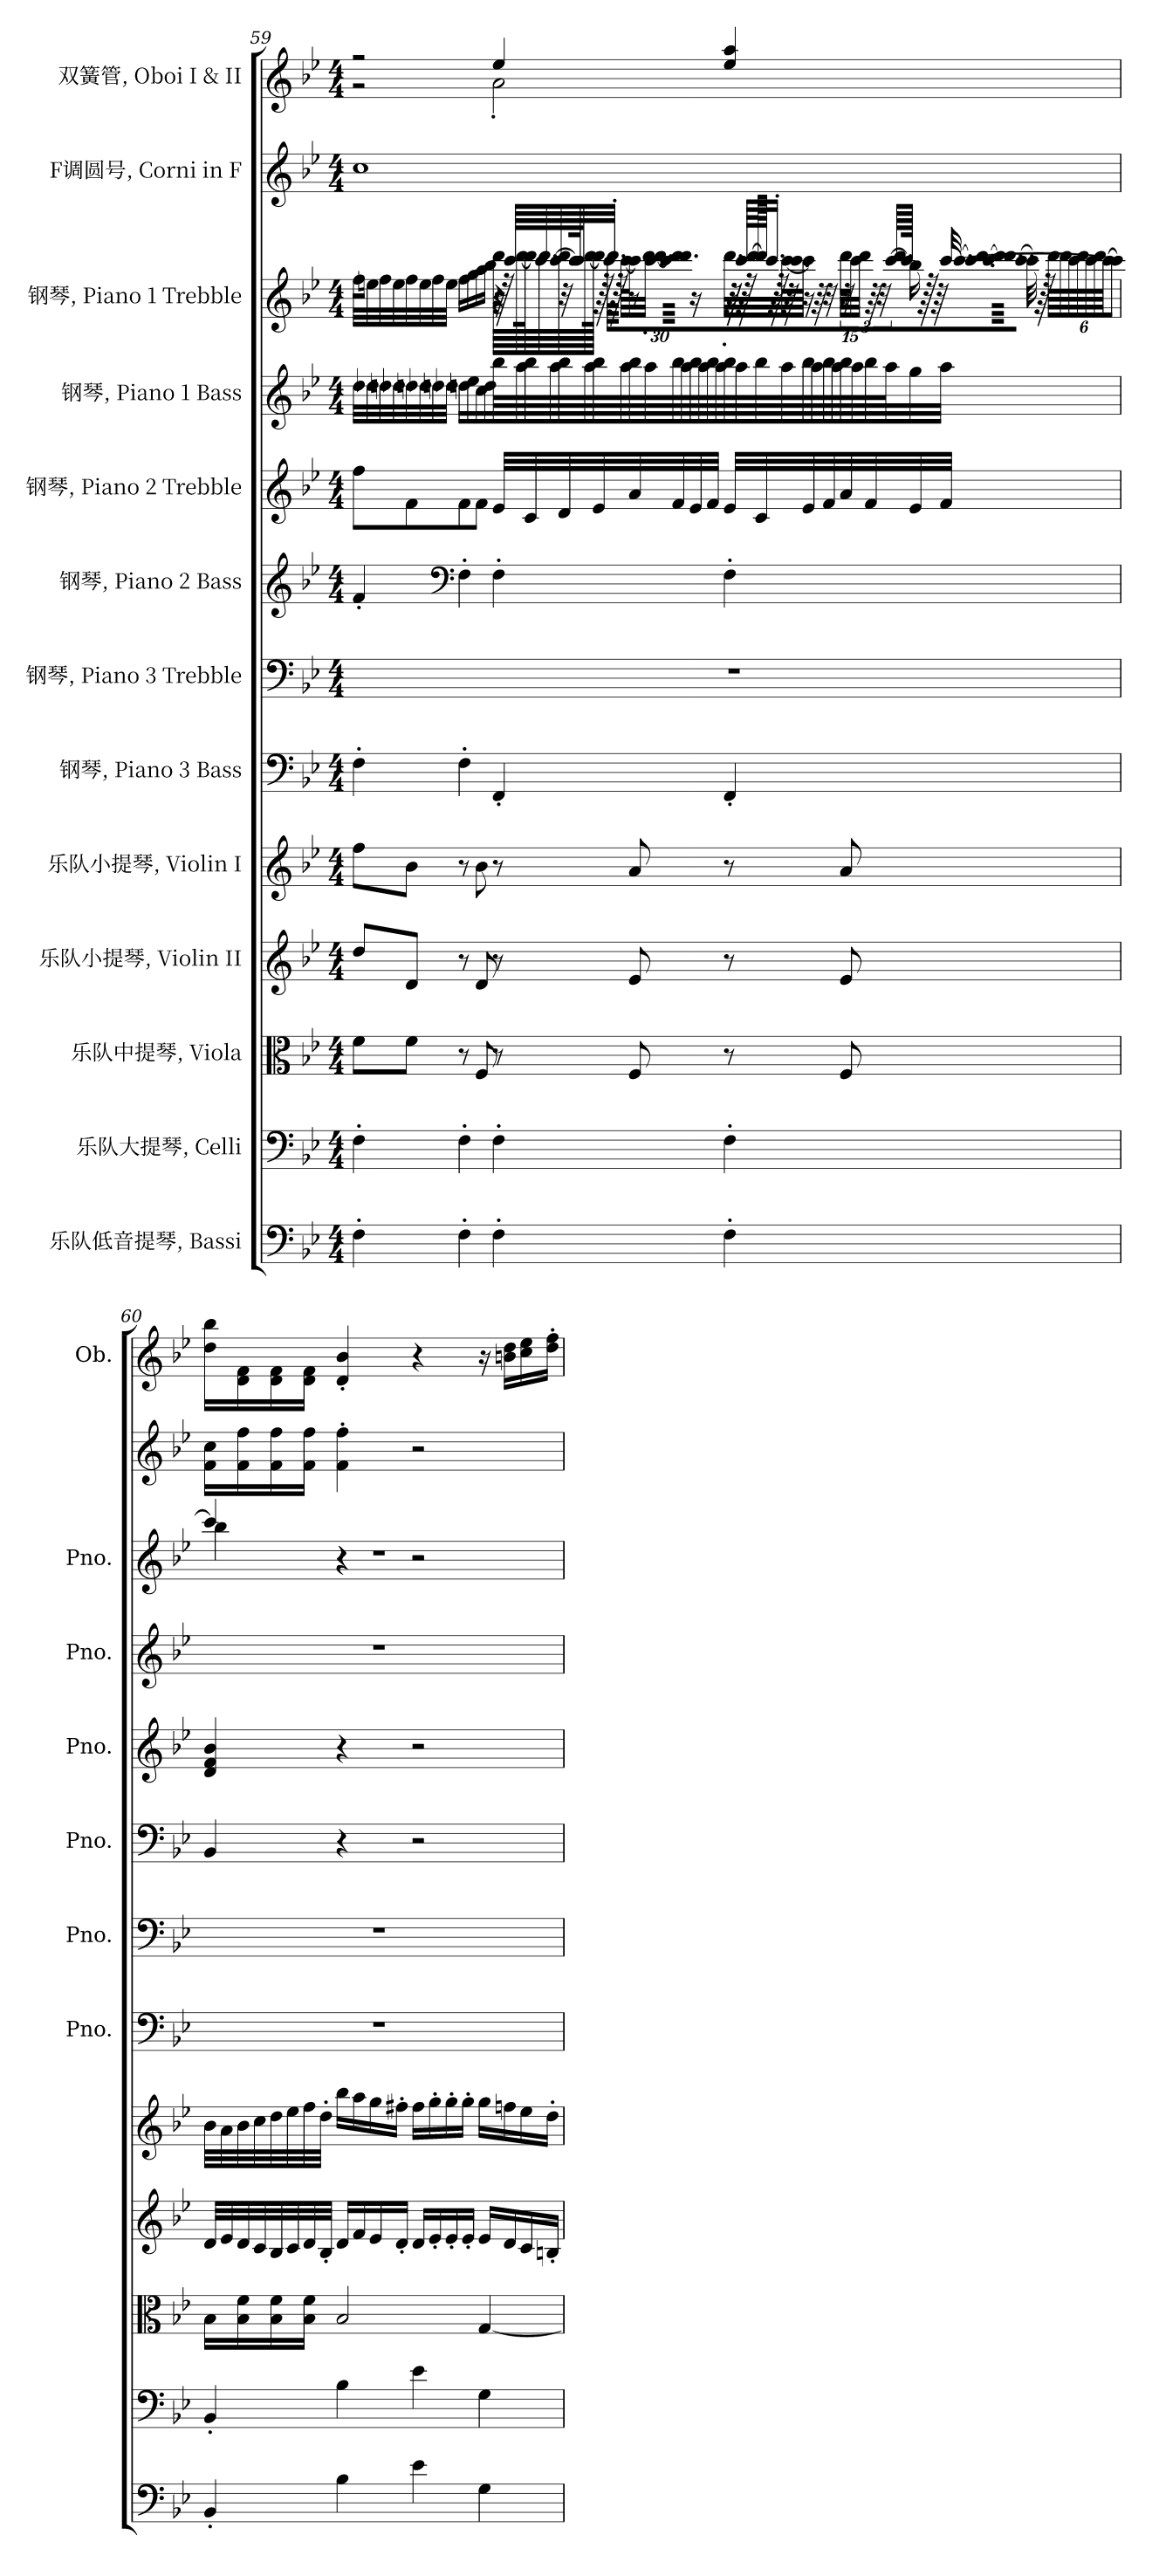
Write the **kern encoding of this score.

**kern	**kern	**kern	**kern	**kern	**kern	**kern	**kern	**kern	**kern	**kern	**kern	**kern
*part13	*part12	*part11	*part10	*part9	*part8	*part7	*part6	*part5	*part4	*part3	*part2	*part1
*staff13	*staff12	*staff11	*staff10	*staff9	*staff8	*staff7	*staff6	*staff5	*staff4	*staff3	*staff2	*staff1
*I"乐队低音提琴, Bassi	*I"乐队大提琴, Celli	*I"乐队中提琴, Viola	*I"乐队小提琴, Violin II	*I"乐队小提琴, Violin I	*I"钢琴, Piano 3 Bass	*I"钢琴, Piano 3 Trebble	*I"钢琴, Piano 2 Bass	*I"钢琴, Piano 2 Trebble	*I"钢琴, Piano 1 Bass	*I"钢琴, Piano 1 Trebble	*I"F调圆号, Corni in F	*I"双簧管, Oboi I &amp; II
*	*	*	*	*	*I'Pno.	*I'Pno.	*I'Pno.	*I'Pno.	*I'Pno.	*I'Pno.	*	*I'Ob.
!!LO:PB:g=z
*clefF4	*clefF4	*clefC3	*clefG2	*clefG2	*clefF4	*clefF4	*clefG2	*clefG2	*clefG2	*clefG2	*clefG2	*clefG2
*ITrd7c12	*	*	*	*	*	*	*	*	*	*	*ITrd4c7	*
*k[b-e-]	*k[b-e-]	*k[b-e-]	*k[b-e-]	*k[b-e-]	*k[b-e-]	*k[b-e-]	*k[b-e-]	*k[b-e-]	*k[b-e-]	*k[b-e-]	*k[b-e-a-]	*k[b-e-]
*M4/4	*M4/4	*M4/4	*M4/4	*M4/4	*M4/4	*M4/4	*M4/4	*M4/4	*M4/4	*M4/4	*M4/4	*M4/4
=59	=59	=59	=59	=59	=59	=59	=59	=59	=59	=59	=59	=59
*	*	*	*	*	*	*	*	*	*	*^	*	*^
*	*	*	*	*	*	*	*	*	*	*	*^	*	*	*
*	*	*	*	*	*	*	*	*	*	*	*	*^	*	*	*
4FF'\	4F'\	8f\L	8dd/L	8ff\L	4F'\	1r	4f'/	8ff\L	32dd\LLL	2r	2r	2r	32ff\LLL	1f	2r	2r
.	.	.	.	.	.	.	.	.	32dd-X\	.	.	.	32een\	.	.	.
.	.	.	.	.	.	.	.	.	32ddn\	.	.	.	32ff\	.	.	.
.	.	.	.	.	.	.	.	.	32dd-X\	.	.	.	32ee\	.	.	.
.	.	8f\J	8d/J	8b-\J	.	.	.	8f\	32ddn\	.	.	.	32ff\	.	.	.
.	.	.	.	.	.	.	.	.	32dd-X\	.	.	.	32ee\	.	.	.
.	.	.	.	.	.	.	.	.	32ddn\	.	.	.	32ff\	.	.	.
.	.	.	.	.	.	.	.	.	32dd-X\JJJ	.	.	.	32ee\JJJ	.	.	.
*	*	*	*	*	*	*	*clefF4	*	*	*	*	*	*	*	*	*
4FF'\	4F'\	8r	8r	8r	4F'\	.	4F'\	8f\	16ddn\LL	.	.	.	16ff\LL	.	.	.
.	.	.	.	.	.	.	.	.	16ee-\	.	.	.	16gg\	.	.	.
.	.	8F/	8d/	8b-\	.	.	.	8f\J	16cc\	.	.	.	16aa\	.	.	.
.	.	.	.	.	.	.	.	.	16dd\	.	.	.	16bb-\JJ	.	.	.
4FF'\	4F'\	8r	8r	8r	4FF'/	.	4F'\	32e-/LLL	64bb-\LL	4r	64ddd\LLLL	128r	16r	.	4ee-/	2a'\
.	.	.	.	.	.	.	.	.	.	.	.	64.ccc/LLLL	.	.	.	.
.	.	.	.	.	.	.	.	.	64aa\	.	[64ddd\	.	.	.	.	.
.	.	.	.	.	.	.	.	32c/	64bb-\	.	128ddd\K]	64ccc/	.	.	.	.
.	.	.	.	.	.	.	.	.	.	.	64.ddd\	.	.	.	.	.
.	.	.	.	.	.	.	.	.	64aa\	.	.	[64ccc/	.	.	.	.
.	.	.	.	.	.	.	.	32d/	64bb-\	.	64ddd\	128ccc/K]	32r	.	.	.
.	.	.	.	.	.	.	.	.	.	.	.	64.ccc/J	.	.	.	.
.	.	.	.	.	.	.	.	.	64aa\	.	[64ddd\	.	.	.	.	.
.	.	.	.	.	.	.	.	32e-/	64bb-\	.	128ddd\JJJJk]	32ccc'/JJJ	128r	.	.	.
.	.	.	.	.	.	.	.	.	.	.	128r	.	64.ddd\LLLL	.	.	.
.	.	.	.	.	.	.	.	.	64aa\	.	[64ccc\LLLL	.	.	.	.	.
*	*	*	*	*	*	*	*	*	*	*	*	*	*Xbrackettup	*	*	*
!	!	!	!	!	!	!	!	!	!	!	!	!	!LO:N:vis=256%9	!	!	!
.	.	8F/	8e-/	8a/	.	.	.	32a/	64bb-\	.	64ccc\J]	8r	960%17ddd\	.	.	.
.	.	.	.	.	.	.	.	.	64aa\	.	32.ccc'\JJJ	.	.	.	.	.
!	!	!	!	!	!	!	!	!	!	!	!	!	!LO:N:vis=256.	!	!	!
.	.	.	.	.	.	.	.	.	.	.	.	.	[1920%17ddd\K	.	.	.
!	!	!	!	!	!	!	!	!	!	!	!	!	!LO:N:vis=256%9	!	!	!
.	.	.	.	.	.	.	.	.	.	.	.	.	960%17ccc\ 960%17ddd\]	.	.	.
.	.	.	.	.	.	.	.	32f/	64bb-\	.	.	.	.	.	.	.
.	.	.	.	.	.	.	.	.	.	.	.	.	1920ryy	.	.	.
!	!	!	!	!	!	!	!	!	!	!	!	!	!LO:N:vis=256.	!	!	!
.	.	.	.	.	.	.	.	.	.	.	.	.	1920%17ddd\L	.	.	.
.	.	.	.	.	.	.	.	.	64aa\	.	.	.	.	.	.	.
!	!	!	!	!	!	!	!	!	!	!	!	!	!LO:N:vis=256.	!	!	!
.	.	.	.	.	.	.	.	.	.	.	.	.	1920%17ccc\	.	.	.
!	!	!	!	!	!	!	!	!	!	!	!	!	!LO:N:vis=256.	!	!	!
.	.	.	.	.	.	.	.	32e-/	64bb-\	.	16r	.	1920%17ddd\	.	.	.
!	!	!	!	!	!	!	!	!	!	!	!	!	!LO:N:vis=256.	!	!	!
.	.	.	.	.	.	.	.	.	.	.	.	.	[1920%17ccc\	.	.	.
.	.	.	.	.	.	.	.	.	64aa\	.	.	.	.	.	.	.
!	!	!	!	!	!	!	!	!	!	!	!	!	!LO:N:vis=256.	!	!	!
.	.	.	.	.	.	.	.	.	.	.	.	.	1920%17ccc\] [1920%17ddd\J	.	.	.
!	!	!	!	!	!	!	!	!	!	!	!	!	!LO:N:vis=256%9	!	!	!
.	.	.	.	.	.	.	.	.	.	.	.	.	960%17ccc\ 960%17ddd\]	.	.	.
.	.	.	.	.	.	.	.	32f/JJJ	64bb-\	.	.	.	.	.	.	.
.	.	.	.	.	.	.	.	.	.	.	.	.	1920ryy	.	.	.
!	!	!	!	!	!	!	!	!	!	!	!	!	!LO:N:vis=256.	!	!	!
.	.	.	.	.	.	.	.	.	.	.	.	.	1920%17ddd\L	.	.	.
.	.	.	.	.	.	.	.	.	64aa\	.	.	.	.	.	.	.
!	!	!	!	!	!	!	!	!	!	!	!	!	!LO:N:vis=256.	!	!	!
.	.	.	.	.	.	.	.	.	.	.	.	.	[1920%17ccc\JJJJJ	.	.	.
4FF'\	4F'\	8r	8r	8r	4FF'/	.	4F'\	32e-/LLL	64bb-\	64r	32.ddd'\LLL	64r	32ccc\]	.	4ee-/ 4aa/	.
.	.	.	.	.	.	.	.	.	64aa\	128r	.	64ccc/KKLL	.	.	.	.
.	.	.	.	.	.	.	.	.	.	[128ddd/LLLLL	.	.	.	.	.	.
.	.	.	.	.	.	.	.	32c/	64bb-\	128ddd/JJJJJ]	.	16.ccc'/JJ	128r	.	.	.
.	.	.	.	.	.	.	.	.	.	128r	.	.	64.ddd\LLLL	.	.	.
.	.	.	.	.	.	.	.	.	64aa\	64r	[64ccc\L	.	.	.	.	.
.	.	.	.	.	.	.	.	32e-/	64bb-\	16r	64ccc\JJJJ]	.	96ddd\	.	.	.
.	.	.	.	.	.	.	.	.	.	.	.	.	96ccc\	.	.	.
.	.	.	.	.	.	.	.	.	64aa\	.	64r	.	.	.	.	.
.	.	.	.	.	.	.	.	.	.	.	.	.	96ddd\	.	.	.
.	.	.	.	.	.	.	.	32f/	64bb-\	.	32r	.	96ccc\	.	.	.
.	.	.	.	.	.	.	.	.	.	.	.	.	96ddd\	.	.	.
.	.	.	.	.	.	.	.	.	64aa\	.	.	.	.	.	.	.
.	.	.	.	.	.	.	.	.	.	.	.	.	[96ccc\JJJ	.	.	.
*	*	*	*	*	*	*	*	*	*	*	*brackettup	*	*	*	*	*
.	.	8F/	8e-/	8a/	.	.	.	32a/	64bb-\	8r	96ddd\LLLL	32r	8ccc\J]	.	.	.
.	.	.	.	.	.	.	.	.	.	.	96ccc\J	.	.	.	.	.
.	.	.	.	.	.	.	.	.	64aa\	.	.	.	.	.	.	.
.	.	.	.	.	.	.	.	.	.	.	48ddd\JJJ	.	.	.	.	.
.	.	.	.	.	.	.	.	32f/	64bb-\	.	.	64r	.	.	.	.
.	.	.	.	.	.	.	.	.	.	.	48r	.	.	.	.	.
.	.	.	.	.	.	.	.	.	64aa\J	.	.	[64ccc/LLLL	.	.	.	.
.	.	.	.	.	.	.	.	32e-/	32gg\	.	16bb-\	128ccc/JJJJk]	.	.	.	.
.	.	.	.	.	.	.	.	.	.	.	.	128r	.	.	.	.
.	.	.	.	.	.	.	.	.	.	.	.	64r	.	.	.	.
.	.	.	.	.	.	.	.	32f/JJJ	32aa\JJJ	.	.	[32ccc/	.	.	.	.
*	*	*	*	*	*	*	*	*	*	*	*	*v	*v	*	*v	*v
!!LO:PB:g=z
=60	=60	=60	=60	=60	=60	=60	=60	=60	=60	=60	=60	=60	=60	=60
4BBB-'/	4BB-'/	16B-\LL	32d/LLL	32b-\LLL	1r	1r	4BB-/	4d/ 4f/ 4b-/	1r	1r	4ccc/]	4bb-\	16B-\ 16f\LL	16dd\ 16bb-\LL
.	.	.	32e-/	32a\	.	.	.	.	.	.	.	.	.	.
.	.	16B-\ 16f\	32d/	32b-\	.	.	.	.	.	.	.	.	16B-\ 16b-\	16d\ 16f\
.	.	.	32c/	32cc\	.	.	.	.	.	.	.	.	.	.
.	.	16B-\ 16f\	32B-/	32dd\	.	.	.	.	.	.	.	.	16B-\ 16b-\	16d\ 16f\
.	.	.	32c/	32ee-\	.	.	.	.	.	.	.	.	.	.
.	.	16B-\ 16f\JJ	32d/	32ff\	.	.	.	.	.	.	.	.	16B-\ 16b-\JJ	16d\ 16f\JJ
.	.	.	32B-'/JJJ	32dd'\JJJ	.	.	.	.	.	.	.	.	.	.
4BB-\	4B-\	2B-/	16d/LL	16bb-\LL	.	.	4r	4r	.	.	4r	4r	4B-\' 4b-\'	4d/' 4b-/'
.	.	.	16f/	16aa\	.	.	.	.	.	.	.	.	.	.
.	.	.	16e-/	16gg\	.	.	.	.	.	.	.	.	.	.
.	.	.	16d'/JJ	16ff#X'\JJ	.	.	.	.	.	.	.	.	.	.
4E-\	4e-\	.	16d/LL	16ff#\LL	.	.	2r	2r	.	.	2r	2r	2r	4r
.	.	.	16e-'/	16gg'\	.	.	.	.	.	.	.	.	.	.
.	.	.	16e-'/	16gg'\	.	.	.	.	.	.	.	.	.	.
.	.	.	16e-'/JJ	16gg'\JJ	.	.	.	.	.	.	.	.	.	.
4GG\	4G\	[4G/	16e-/LL	16gg\LL	.	.	.	.	.	.	.	.	.	16r
.	.	.	16d/	16ffn\	.	.	.	.	.	.	.	.	.	16bn\ 16dd\LL
.	.	.	16c/	16ee-\	.	.	.	.	.	.	.	.	.	16cc\ 16ee-\
.	.	.	16Bn'/JJ	16dd'\JJ	.	.	.	.	.	.	.	.	.	16dd\' 16ff\'JJ
*	*	*	*	*	*	*	*	*	*	*v	*v	*v	*	*
=	=	=	=	=	=	=	=	=	=	=	=	=
*-	*-	*-	*-	*-	*-	*-	*-	*-	*-	*-	*-	*-
